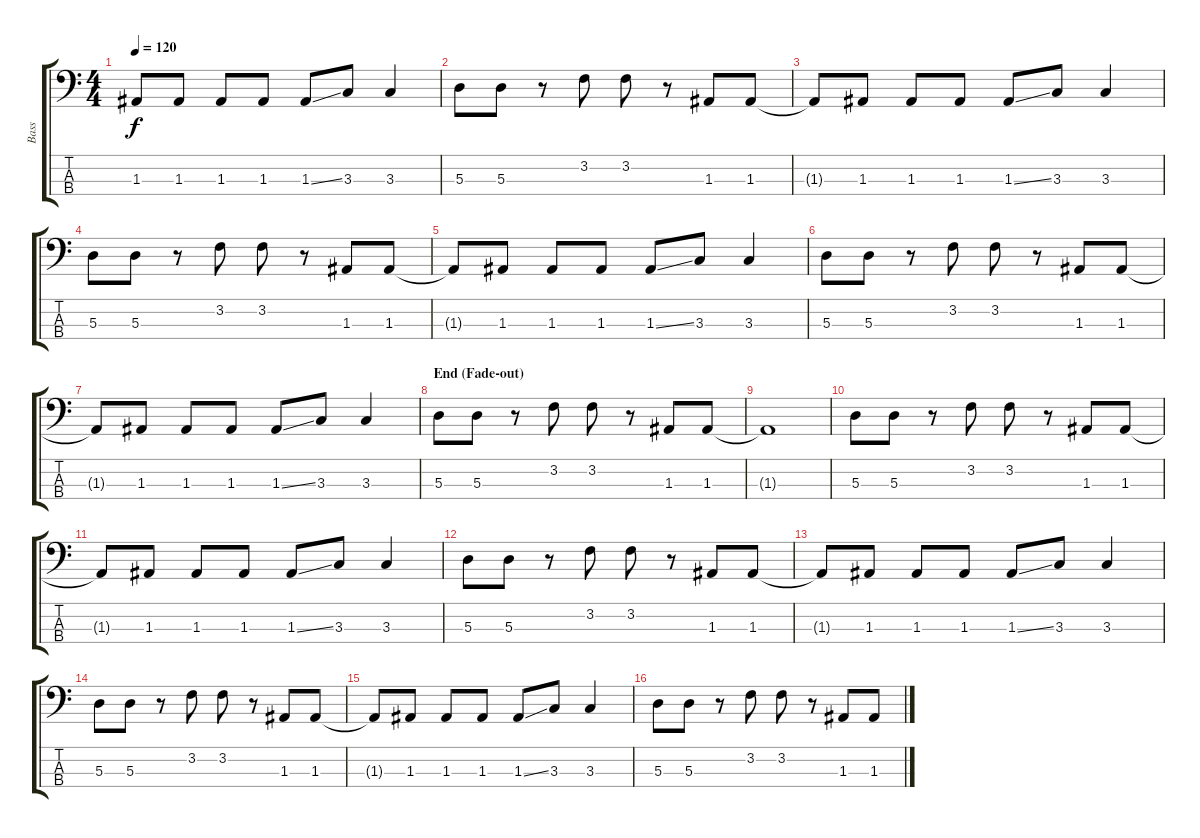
\track ("Bass" "Bass") {instrument electricbasspick}
\staff {score tabs}
\tuning (G2 D2 A1 E1) {hide}
\ts (4 4)
\tempo 120
\clef f4
\ks c
1.3{t}.8{dy f} 1.3.8 1.3.8 1.3.8 1.3{ss}.8 3.3.8 3.3.4 |
5.3.8 5.3.8 r.8 3.2.8 3.2.8 r.8 1.3.8 1.3.8 |
1.3{t}.8 1.3.8 1.3.8 1.3.8 1.3{ss}.8 3.3.8 3.3.4 |
5.3.8 5.3.8 r.8 3.2.8 3.2.8 r.8 1.3.8 1.3.8 |
1.3{t}.8 1.3.8 1.3.8 1.3.8 1.3{ss}.8 3.3.8 3.3.4 |
5.3.8 5.3.8 r.8 3.2.8 3.2.8 r.8 1.3.8 1.3.8 |
1.3{t}.8 1.3.8 1.3.8 1.3.8 1.3{ss}.8 3.3.8 3.3.4 |
\section ("" "End (Fade-out)")
5.3.8 5.3.8 r.8 3.2.8 3.2.8 r.8 1.3.8 1.3.8 |
1.3{t}.1 |
5.3.8 5.3.8 r.8 3.2.8 3.2.8 r.8 1.3.8 1.3.8 |
1.3{t}.8 1.3.8 1.3.8 1.3.8 1.3{ss}.8 3.3.8 3.3.4 |
5.3.8 5.3.8 r.8 3.2.8 3.2.8 r.8 1.3.8 1.3.8 |
1.3{t}.8 1.3.8 1.3.8 1.3.8 1.3{ss}.8 3.3.8 3.3.4 |
5.3.8 5.3.8 r.8 3.2.8 3.2.8 r.8 1.3.8 1.3.8 |
1.3{t}.8 1.3.8 1.3.8 1.3.8 1.3{ss}.8 3.3.8 3.3.4 |
5.3.8 5.3.8 r.8 3.2.8 3.2.8 r.8 1.3.8 1.3.8
